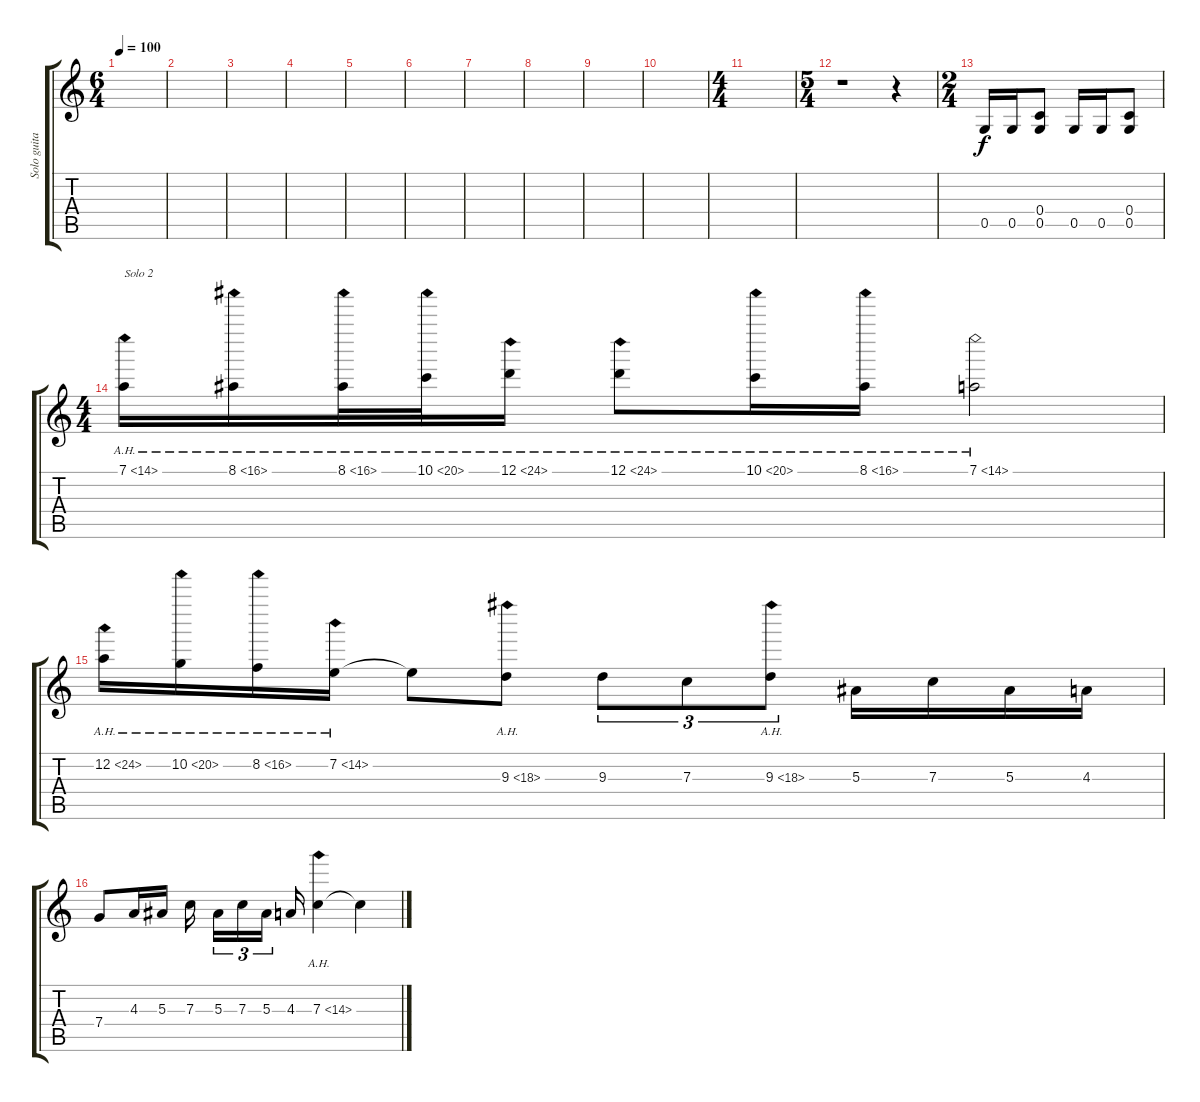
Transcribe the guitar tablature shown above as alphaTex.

\track ("Solo guitar" "Solo guita") {instrument overdrivenguitar}
\staff {score tabs}
\tuning (D4 A3 F3 C3 G2 D2) {hide}
\ts (6 4)
\tempo 100
\clef g2
\ks c
|
|
|
|
|
|
|
|
|
|
\ts (4 4)
|
\ts (5 4)
r.1 r.4 |
\ts (2 4)
0.5.16{volume 13 instrument distortionguitar} 0.5.16 (0.4 0.5).8 0.5.16 0.5.16 (0.4 0.5).8 |
\ts (4 4)
7.1{ah 7}.16{txt "Solo 2" instrument overdrivenguitar} 8.1{ah 8}.16 8.1{ah 8}.32 10.1{ah 10}.32 12.1{ah 12}.16 12.1{ah 12}.8 10.1{ah 10}.16 8.1{ah 8}.16 7.1{ah 7}.2 |
12.2{ah 12}.16 10.2{ah 10}.16 8.2{ah 8}.16 7.2{ah 7}.16 7.2{t}.8 9.3{ah 9}.8 9.3.8{tu (3 2)} 7.3.8{tu (3 2)} 9.3{ah 9}.8{tu (3 2)} 5.3.16 7.3.16 5.3.16 4.3.16 |
7.4.8 4.3.16 5.3.16 7.3.16 5.3.16{tu (3 2)} 7.3.16{tu (3 2)} 5.3.16{tu (3 2)} 4.3.16 7.3{ah 7}.4 7.3{t}.4
